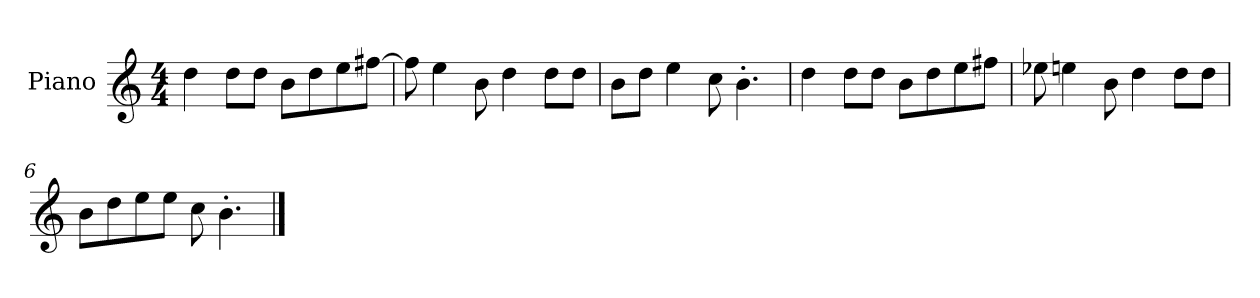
**kern
*part1
*staff1
*I"Piano
*I'P-no
*clefG2
*k[]
*M4/4
*MM90
=1
4dd\
8dd\L
8dd\J
8b\L
8dd\
8ee\
[8ff#X\J
=2
8ff#\]
4ee\
8b\
4dd\
8dd\L
8dd\J
=3
8b\L
8dd\J
4ee\
8cc\
4.b'\
=4
4dd\
8dd\L
8dd\J
8b\L
8dd\
8ee\
8ff#X\J
=5
8ee-X\
4een\
8b\
4dd\
8dd\L
8dd\J
!!LO:LB:g=z
=6
8b\L
8dd\
8ee\
8ee\J
8cc\
4.b'\
==
*-
